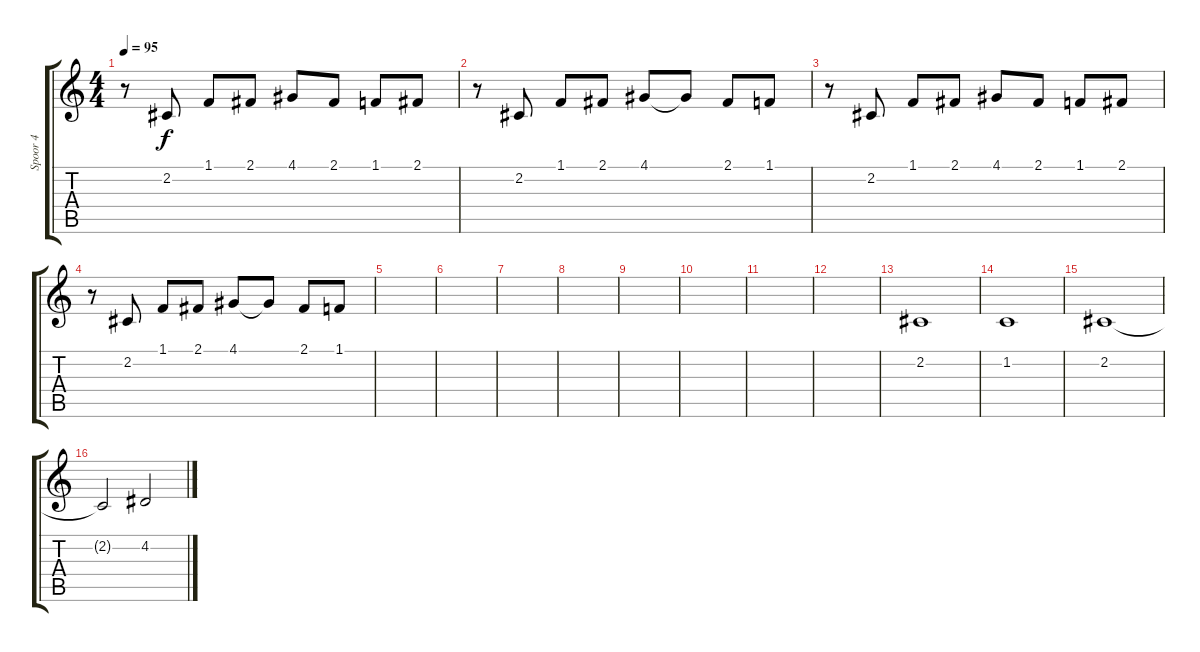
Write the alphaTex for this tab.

\track ("Spoor 4" "Spoor 4") {instrument choiraahs}
\staff {score tabs}
\tuning (E4 B3 G3 D3 A2 E2) {hide}
\ts (4 4)
\tempo 95
\clef g2
\ks c
r.8{dy f} 2.2.8 1.1.8 2.1.8 4.1.8 2.1.8 1.1.8 2.1.8 |
r.8 2.2.8 1.1.8 2.1.8 4.1.8 4.1{t}.8 2.1.8 1.1.8 |
r.8 2.2.8 1.1.8 2.1.8 4.1.8 2.1.8 1.1.8 2.1.8 |
r.8 2.2.8 1.1.8 2.1.8 4.1.8 4.1{t}.8 2.1.8 1.1.8 |
|
|
|
|
|
|
|
|
2.2.1 |
1.2.1 |
2.2.1 |
2.2{t}.2 4.2.2
